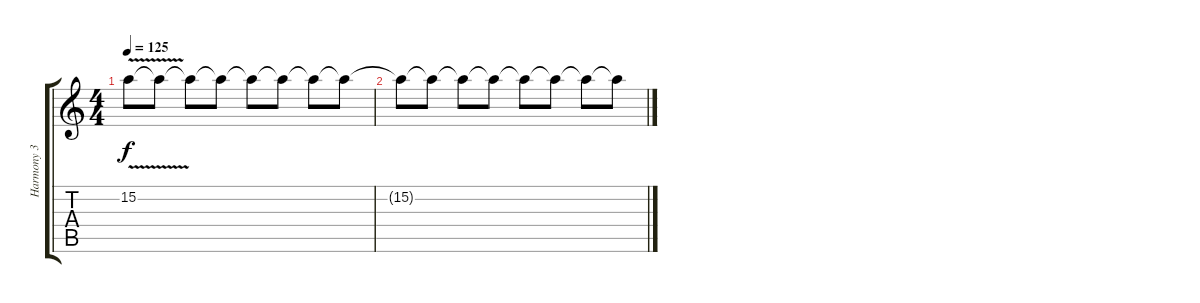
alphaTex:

\track ("Harmony 3" "Harmony 3") {instrument distortionguitar}
\staff {score tabs}
\tuning (B3 Gb3 D3 A2 E2 B1) {hide}
\ts (4 4)
\tempo 125
\clef g2
\ks c
15.2{v}.8{dy f} 15.2{t}.8 15.2{t}.8 15.2{t}.8 15.2{t}.8 15.2{t}.8 15.2{t}.8 15.2{t}.8 |
15.2{t}.8 15.2{t}.8 15.2{t}.8 15.2{t}.8 15.2{t}.8 15.2{t}.8 15.2{t}.8 15.2{t}.8
